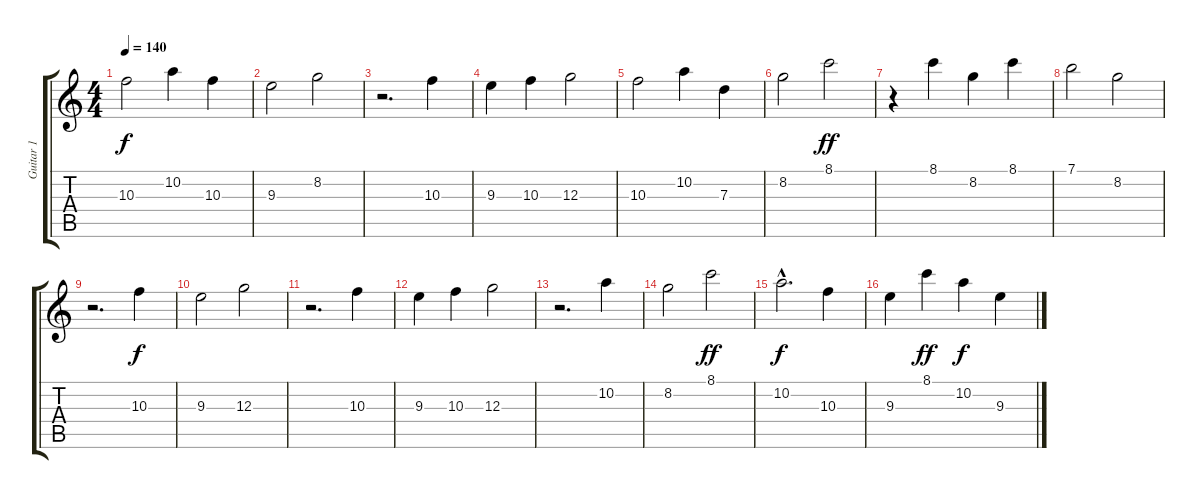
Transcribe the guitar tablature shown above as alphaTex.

\track ("Guitar 1" "Guitar 1") {instrument acousticguitarsteel}
\staff {score tabs}
\tuning (E4 B3 G3 D3 A2 E2) {hide}
\ts (4 4)
\tempo 140
\clef g2
\ks c
10.3.2{dy f} 10.2.4 10.3.4 |
9.3.2 8.2.2 |
r.2{d} 10.3.4 |
9.3.4 10.3.4 12.3.2 |
10.3.2 10.2.4 7.3.4 |
8.2.2 8.1.2{dy ff} |
r.4 8.1.4 8.2.4 8.1.4 |
7.1.2 8.2.2 |
r.2{d} 10.3.4{dy f} |
9.3.2 12.3.2 |
r.2{d} 10.3.4 |
9.3.4 10.3.4 12.3.2 |
r.2{d} 10.2.4 |
8.2.2 8.1.2{dy ff} |
10.2{hac}.2{d dy f} 10.3.4 |
9.3.4 8.1.4{dy ff} 10.2.4{dy f} 9.3.4
